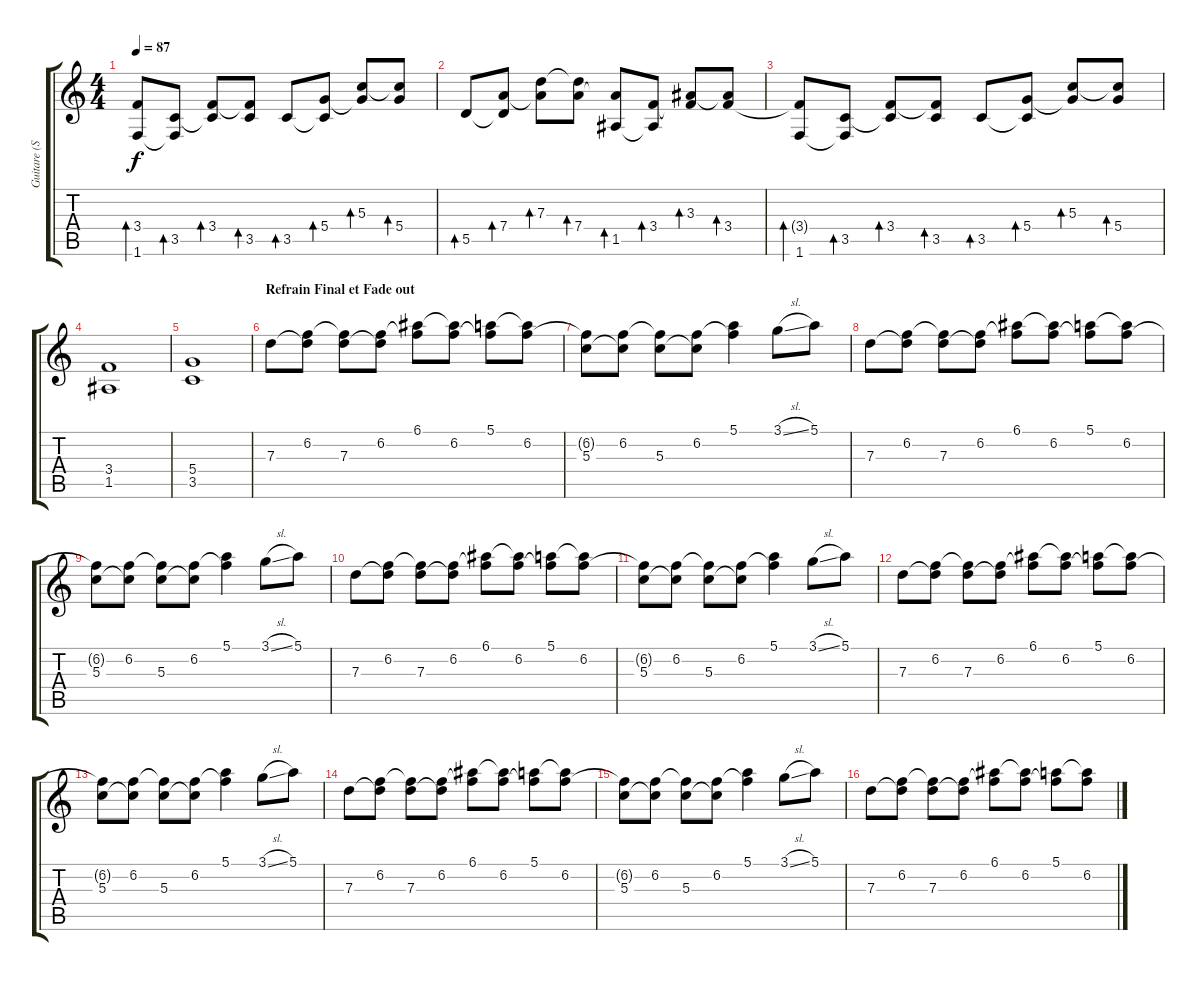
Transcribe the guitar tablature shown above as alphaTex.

\track ("Guitare (Son stéréo Gauche)" "Guitare (S") {instrument electricguitarjazz}
\staff {score tabs}
\tuning (E4 B3 G3 D3 A2 E2) {hide}
\ts (4 4)
\tempo 87
\clef g2
\ks c
(3.4{t} 1.6).8{bd 480 dy f} (3.5 1.6{t}).8{bd 480} (3.4 3.5{t}).8{bd 480} (3.4{t} 3.5).8{bd 480} 3.5.8{bd 480} (5.4 3.5{t}).8{bd 480} (5.3 5.4{t}).8{bd 480} (5.3{t} 5.4).8{bd 480} |
5.5.8{bd 480 instrument overdrivenguitar} (7.4 5.5{t}).8{bd 480} (7.3 7.4{t}).8{bd 480} (7.3{t} 7.4).8{bd 480} (7.4{t} 1.5).8{bd 480} (3.4 1.5{t}).8{bd 480} (3.3 3.4{t}).8{bd 480} (3.3{t} 3.4).8{bd 480} |
(3.4{t} 1.6).8{bd 480} (3.5 1.6{t}).8{bd 480} (3.4 3.5{t}).8{bd 480} (3.4{t} 3.5).8{bd 480} 3.5.8{bd 480} (5.4 3.5{t}).8{bd 480} (5.3 5.4{t}).8{bd 480} (5.3{t} 5.4).8{bd 480} |
(3.4 1.5).1 |
(5.4 3.5).1 |
\section ("" "Refrain Final et Fade out")
7.3.8{instrument electricguitarjazz} (6.2 7.3{t}).8 (6.2{t} 7.3).8 (6.2 7.3{t}).8 (6.1 6.2{t}).8 (6.1{t} 6.2).8 (5.1 6.2{t}).8 (5.1{t} 6.2).8 |
(6.2{t} 5.3).8 (6.2 5.3{t}).8 (6.2{t} 5.3).8 (6.2 5.3{t}).8 (5.1 6.2{t}).4 3.1{sl}.8 5.1.8 |
7.3.8 (6.2 7.3{t}).8 (6.2{t} 7.3).8 (6.2 7.3{t}).8 (6.1 6.2{t}).8 (6.1{t} 6.2).8 (5.1 6.2{t}).8 (5.1{t} 6.2).8 |
(6.2{t} 5.3).8 (6.2 5.3{t}).8 (6.2{t} 5.3).8 (6.2 5.3{t}).8 (5.1 6.2{t}).4 3.1{sl}.8 5.1.8 |
7.3.8 (6.2 7.3{t}).8 (6.2{t} 7.3).8 (6.2 7.3{t}).8 (6.1 6.2{t}).8 (6.1{t} 6.2).8 (5.1 6.2{t}).8 (5.1{t} 6.2).8 |
(6.2{t} 5.3).8 (6.2 5.3{t}).8 (6.2{t} 5.3).8 (6.2 5.3{t}).8 (5.1 6.2{t}).4 3.1{sl}.8 5.1.8 |
7.3.8 (6.2 7.3{t}).8 (6.2{t} 7.3).8 (6.2 7.3{t}).8 (6.1 6.2{t}).8 (6.1{t} 6.2).8 (5.1 6.2{t}).8 (5.1{t} 6.2).8 |
(6.2{t} 5.3).8 (6.2 5.3{t}).8 (6.2{t} 5.3).8 (6.2 5.3{t}).8 (5.1 6.2{t}).4 3.1{sl}.8 5.1.8 |
7.3.8 (6.2 7.3{t}).8 (6.2{t} 7.3).8 (6.2 7.3{t}).8 (6.1 6.2{t}).8 (6.1{t} 6.2).8 (5.1 6.2{t}).8 (5.1{t} 6.2).8 |
(6.2{t} 5.3).8 (6.2 5.3{t}).8 (6.2{t} 5.3).8 (6.2 5.3{t}).8 (5.1 6.2{t}).4 3.1{sl}.8 5.1.8 |
7.3.8 (6.2 7.3{t}).8 (6.2{t} 7.3).8 (6.2 7.3{t}).8 (6.1 6.2{t}).8 (6.1{t} 6.2).8 (5.1 6.2{t}).8 (5.1{t} 6.2).8
